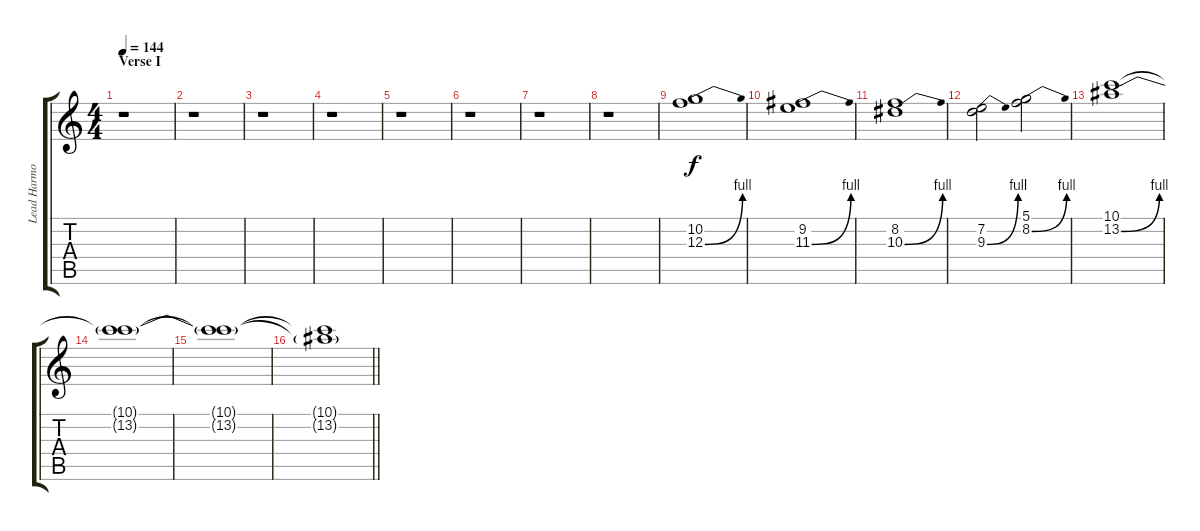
\track ("Lead Harmony" "Lead Harmo") {instrument distortionguitar}
\staff {score tabs}
\tuning (D4 A3 F3 C3 G2 C2) {hide}
\ts (4 4)
\section ("" "Verse I")
\tempo 144
\clef g2
\ks c
r.1{dy f} |
r.1 |
r.1 |
r.1 |
r.1 |
r.1 |
r.1 |
r.1 |
(10.2 12.3{be (bend 0 0 60 4)}).1 |
(9.2 11.3{be (bend 0 0 60 4)}).1 |
(8.2 10.3{be (bend 0 0 60 4)}).1 |
(7.2 9.3{be (bend 0 0 60 4)}).2 (5.1 8.2{be (bend 0 0 60 4)}).2 |
(10.1 13.2{be (bend 0 0 60 4)}).1 |
(10.1{t} 13.2{t}).1 |
(10.1{t} 13.2{t}).1 |
\barLineRight lightlight
(10.1{t} 13.2{t}).1
